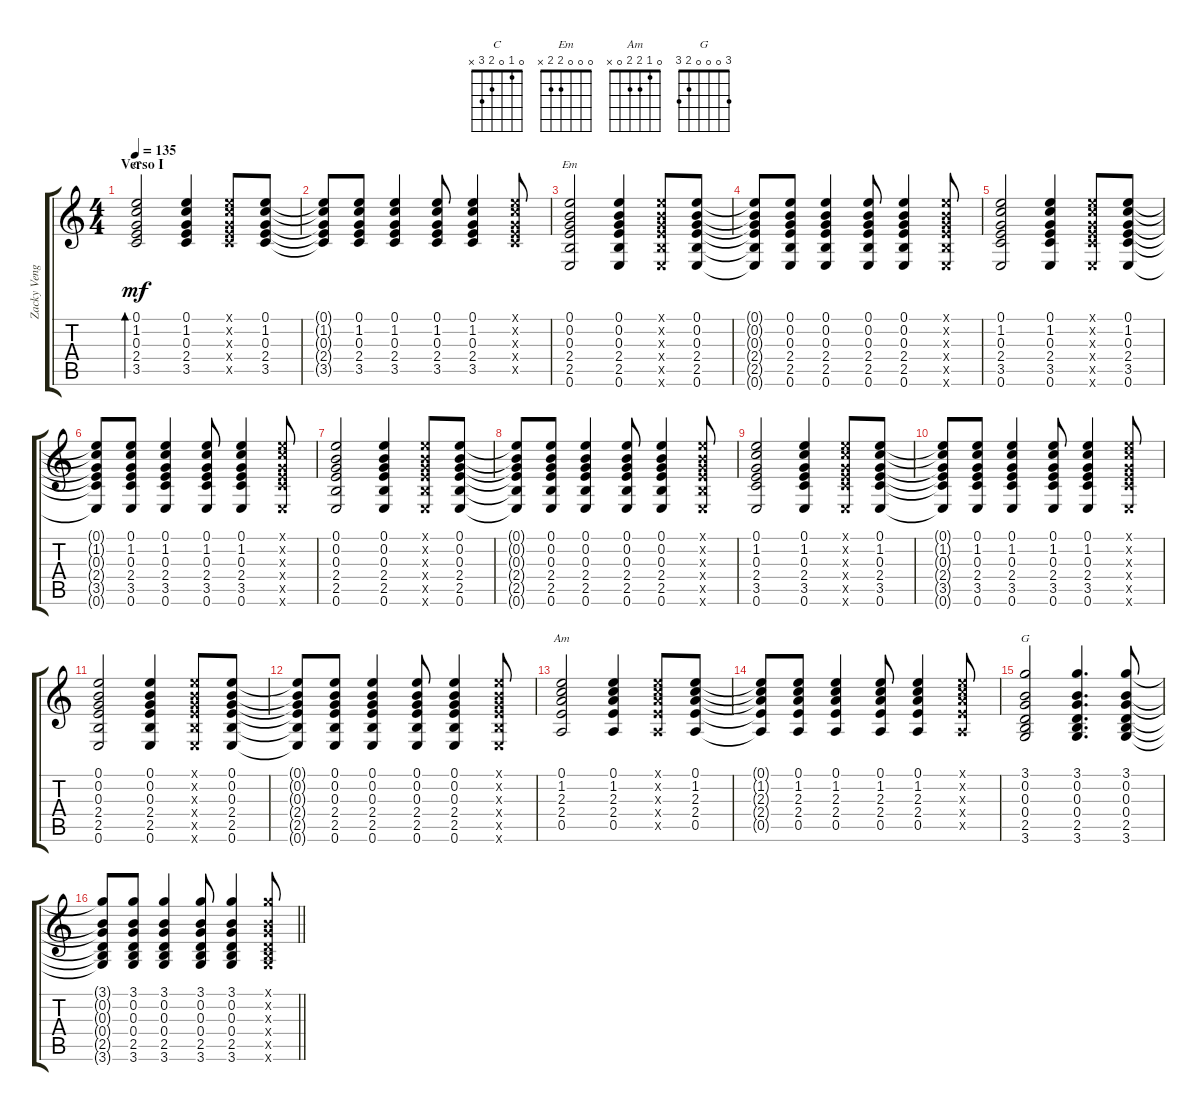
\track ("Zacky Vengeance" "Zacky Veng") {instrument acousticguitarsteel}
\staff {score tabs}
\tuning (E4 B3 G3 D3 A2 E2) {hide}
\chord ("C" 0 1 0 2 3 x)
\chord ("Em" 0 0 0 2 2 x)
\chord ("Am" 0 1 2 2 0 x)
\chord ("G" 3 0 0 0 2 3)
\ts (4 4)
\section ("" "Verso I")
\tempo 135
\clef g2
\ks c
(0.1 1.2 0.3 2.4 3.5).2{bd 120 ch "C" dy mf} (0.1 1.2 0.3 2.4 3.5).4 (0.1{x} 1.2{x} 0.3{x} 2.4{x} 3.5{x}).8 (0.1 1.2 0.3 2.4 3.5).8 |
(0.1{t} 1.2{t} 0.3{t} 2.4{t} 3.5{t}).8 (0.1 1.2 0.3 2.4 3.5).8 (0.1 1.2 0.3 2.4 3.5).4 (0.1 1.2 0.3 2.4 3.5).8 (0.1 1.2 0.3 2.4 3.5).4 (0.1{x} 1.2{x} 0.3{x} 2.4{x} 3.5{x}).8 |
(0.1 0.2 0.3 2.4 2.5 0.6).2{ch "Em"} (0.1 0.2 0.3 2.4 2.5 0.6).4 (0.1{x} 0.2{x} 0.3{x} 2.4{x} 2.5{x} 0.6{x}).8 (0.1 0.2 0.3 2.4 2.5 0.6).8 |
(0.1{t} 0.2{t} 0.3{t} 2.4{t} 2.5{t} 0.6{t}).8 (0.1 0.2 0.3 2.4 2.5 0.6).8 (0.1 0.2 0.3 2.4 2.5 0.6).4 (0.1 0.2 0.3 2.4 2.5 0.6).8 (0.1 0.2 0.3 2.4 2.5 0.6).4 (0.1{x} 0.2{x} 0.3{x} 2.4{x} 2.5{x} 0.6{x}).8 |
(0.1 1.2 0.3 2.4 3.5 0.6).2 (0.1 1.2 0.3 2.4 3.5 0.6).4 (0.1{x} 1.2{x} 0.3{x} 2.4{x} 3.5{x} 0.6{x}).8 (0.1 1.2 0.3 2.4 3.5 0.6).8 |
(0.1{t} 1.2{t} 0.3{t} 2.4{t} 3.5{t} 0.6{t}).8 (0.1 1.2 0.3 2.4 3.5 0.6).8 (0.1 1.2 0.3 2.4 3.5 0.6).4 (0.1 1.2 0.3 2.4 3.5 0.6).8 (0.1 1.2 0.3 2.4 3.5 0.6).4 (0.1{x} 1.2{x} 0.3{x} 2.4{x} 3.5{x} 0.6{x}).8 |
(0.1 0.2 0.3 2.4 2.5 0.6).2 (0.1 0.2 0.3 2.4 2.5 0.6).4 (0.1{x} 0.2{x} 0.3{x} 2.4{x} 2.5{x} 0.6{x}).8 (0.1 0.2 0.3 2.4 2.5 0.6).8 |
(0.1{t} 0.2{t} 0.3{t} 2.4{t} 2.5{t} 0.6{t}).8 (0.1 0.2 0.3 2.4 2.5 0.6).8 (0.1 0.2 0.3 2.4 2.5 0.6).4 (0.1 0.2 0.3 2.4 2.5 0.6).8 (0.1 0.2 0.3 2.4 2.5 0.6).4 (0.1{x} 0.2{x} 0.3{x} 2.4{x} 2.5{x} 0.6{x}).8 |
(0.1 1.2 0.3 2.4 3.5 0.6).2 (0.1 1.2 0.3 2.4 3.5 0.6).4 (0.1{x} 1.2{x} 0.3{x} 2.4{x} 3.5{x} 0.6{x}).8 (0.1 1.2 0.3 2.4 3.5 0.6).8 |
(0.1{t} 1.2{t} 0.3{t} 2.4{t} 3.5{t} 0.6{t}).8 (0.1 1.2 0.3 2.4 3.5 0.6).8 (0.1 1.2 0.3 2.4 3.5 0.6).4 (0.1 1.2 0.3 2.4 3.5 0.6).8 (0.1 1.2 0.3 2.4 3.5 0.6).4 (0.1{x} 1.2{x} 0.3{x} 2.4{x} 3.5{x} 0.6{x}).8 |
(0.1 0.2 0.3 2.4 2.5 0.6).2 (0.1 0.2 0.3 2.4 2.5 0.6).4 (0.1{x} 0.2{x} 0.3{x} 2.4{x} 2.5{x} 0.6{x}).8 (0.1 0.2 0.3 2.4 2.5 0.6).8 |
(0.1{t} 0.2{t} 0.3{t} 2.4{t} 2.5{t} 0.6{t}).8 (0.1 0.2 0.3 2.4 2.5 0.6).8 (0.1 0.2 0.3 2.4 2.5 0.6).4 (0.1 0.2 0.3 2.4 2.5 0.6).8 (0.1 0.2 0.3 2.4 2.5 0.6).4 (0.1{x} 0.2{x} 0.3{x} 2.4{x} 2.5{x} 0.6{x}).8 |
(0.1 1.2 2.3 2.4 0.5).2{ch "Am"} (0.1 1.2 2.3 2.4 0.5).4 (0.1{x} 1.2{x} 2.3{x} 2.4{x} 0.5{x}).8 (0.1 1.2 2.3 2.4 0.5).8 |
(0.1{t} 1.2{t} 2.3{t} 2.4{t} 0.5{t}).8 (0.1 1.2 2.3 2.4 0.5).8 (0.1 1.2 2.3 2.4 0.5).4 (0.1 1.2 2.3 2.4 0.5).8 (0.1 1.2 2.3 2.4 0.5).4 (0.1{x} 1.2{x} 2.3{x} 2.4{x} 0.5{x}).8 |
(3.1 0.2 0.3 0.4 2.5 3.6).2{ch "G"} (3.1 0.2 0.3 0.4 2.5 3.6).4{d} (3.1 0.2 0.3 0.4 2.5 3.6).8 |
\barLineRight lightlight
(3.1{t} 0.2{t} 0.3{t} 0.4{t} 2.5{t} 3.6{t}).8 (3.1 0.2 0.3 0.4 2.5 3.6).8 (3.1 0.2 0.3 0.4 2.5 3.6).4 (3.1 0.2 0.3 0.4 2.5 3.6).8 (3.1 0.2 0.3 0.4 2.5 3.6).4 (3.1{x} 0.2{x} 0.3{x} 0.4{x} 2.5{x} 3.6{x}).8
